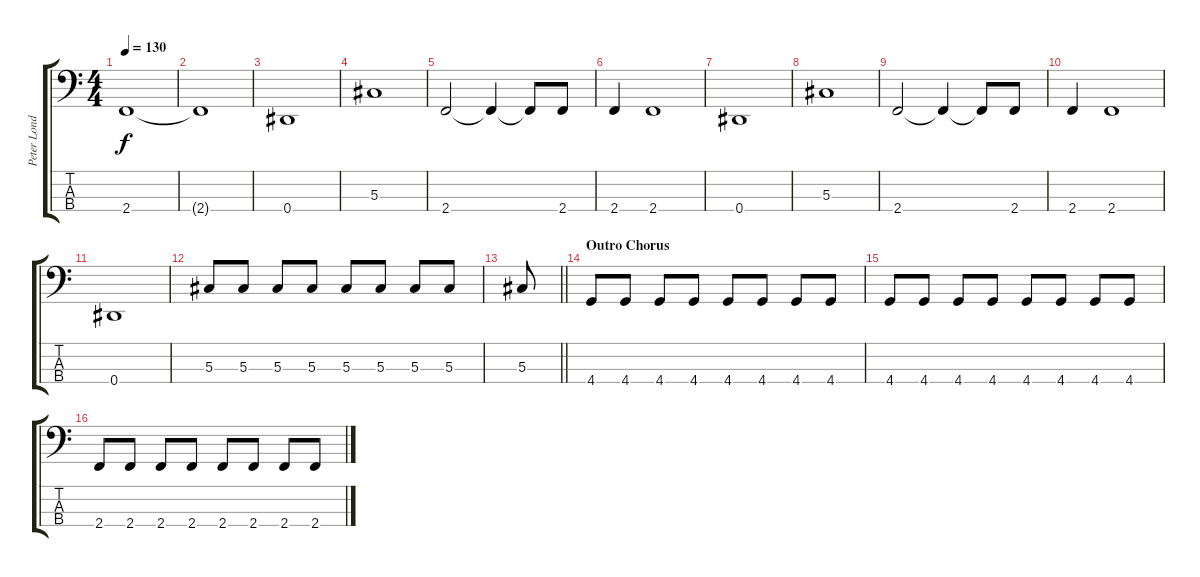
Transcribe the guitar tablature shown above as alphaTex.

\track ("Peter London (Bass)" "Peter Lond") {instrument electricbassfinger}
\staff {score tabs}
\tuning (Gb2 Db2 Ab1 Eb1) {hide}
\ts (4 4)
\tempo 130
\clef f4
\ks c
2.4.1{dy f} |
2.4{t}.1 |
0.4.1 |
5.3.1 |
2.4.2 2.4{t}.4 2.4{t}.8 2.4.8 |
2.4.4 2.4.1 |
0.4.1 |
5.3.1 |
2.4.2 2.4{t}.4 2.4{t}.8 2.4.8 |
2.4.4 2.4.1 |
0.4.1 |
5.3.8 5.3.8 5.3.8 5.3.8 5.3.8 5.3.8 5.3.8 5.3.8 |
\barLineRight lightlight
5.3.8 |
\section ("" "Outro Chorus")
4.4.8 4.4.8 4.4.8 4.4.8 4.4.8 4.4.8 4.4.8 4.4.8 |
4.4.8 4.4.8 4.4.8 4.4.8 4.4.8 4.4.8 4.4.8 4.4.8 |
2.4.8 2.4.8 2.4.8 2.4.8 2.4.8 2.4.8 2.4.8 2.4.8
